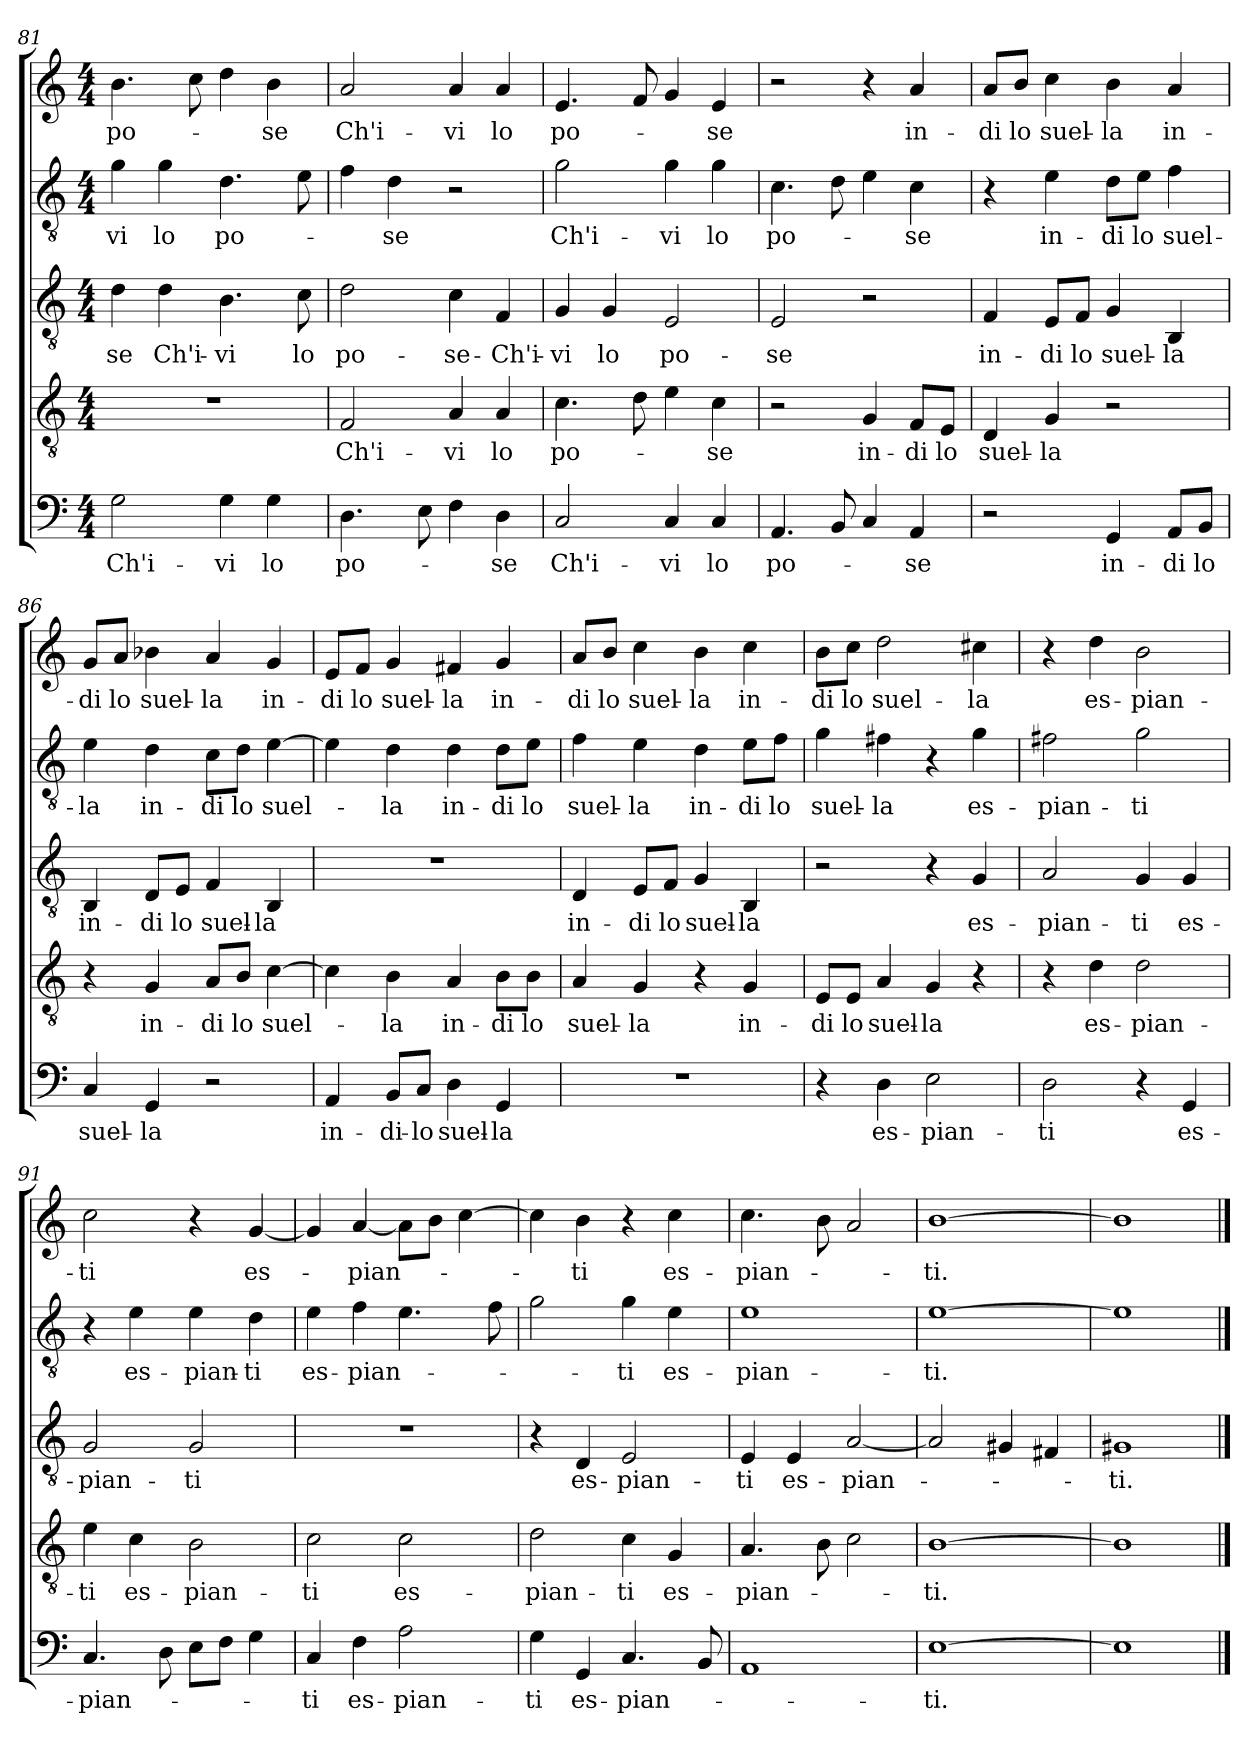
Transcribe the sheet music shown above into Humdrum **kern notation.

**kern	**text	**kern	**text	**kern	**text	**kern	**text	**kern	**text
*part5	*part5	*part4	*part4	*part3	*part3	*part2	*part2	*part1	*part1
*staff5	*staff5	*staff4	*staff4	*staff3	*staff3	*staff2	*staff2	*staff1	*staff1
*clefF4	*	*clefGv2	*	*clefGv2	*	*clefGv2	*	*clefG2	*
*k[]	*	*k[]	*	*k[]	*	*k[]	*	*k[]	*
*M4/4	*	*M4/4	*	*M4/4	*	*M4/4	*	*M4/4	*
=81	=81	=81	=81	=81	=81	=81	=81	=81	=81
2G\	Ch'i-	1r	.	4d\	se	4g\	vi	4.b\	po-
.	.	.	.	4d\	Ch'i-	4g\	lo	.	.
.	.	.	.	.	.	.	.	8cc\	.
4G\	vi	.	.	4.B\	vi	4.d\	po-	4dd\	.
4G\	lo	.	.	.	.	.	.	4b\	se
.	.	.	.	8c\	lo	8e\	.	.	.
=82	=82	=82	=82	=82	=82	=82	=82	=82	=82
4.D\	po-	2F/	Ch'i-	2d\	po-	4f\	.	2a/	Ch'i-
.	.	.	.	.	.	4d\	se	.	.
8E\	.	.	.	.	.	.	.	.	.
4F\	.	4A/	vi	4c\	se-	2r	.	4a/	vi
4D\	se	4A/	lo	4F/	Ch'i-	.	.	4a/	lo
=83	=83	=83	=83	=83	=83	=83	=83	=83	=83
2C/	Ch'i-	4.c\	po-	4G/	vi	2g\	Ch'i-	4.e/	po-
.	.	.	.	4G/	lo	.	.	.	.
.	.	8d\	.	.	.	.	.	8f/	.
4C/	vi	4e\	.	2E/	po-	4g\	vi	4g/	.
4C/	lo	4c\	se	.	.	4g\	lo	4e/	se
=84	=84	=84	=84	=84	=84	=84	=84	=84	=84
4.AA/	po-	2r	.	2E/	se	4.c\	po-	2r	.
8BB/	.	.	.	.	.	8d\	.	.	.
4C/	.	4G/	in-	2r	.	4e\	.	4r	.
4AA/	se	8F/L	di	.	.	4c\	se	4a/	in-
.	.	8E/J	lo	.	.	.	.	.	.
=85	=85	=85	=85	=85	=85	=85	=85	=85	=85
2r	.	4D/	suel-	4F/	in-	4r	.	8a/L	di
.	.	.	.	.	.	.	.	8b/J	lo
.	.	4G/	la	8E/L	di	4e\	in-	4cc\	suel-
.	.	.	.	8F/J	lo	.	.	.	.
4GG/	in-	2r	.	4G/	suel-	8d\L	di	4b\	la
.	.	.	.	.	.	8e\J	lo	.	.
8AA/L	di	.	.	4BB/	la	4f\	suel-	4a/	in-
8BB/J	lo	.	.	.	.	.	.	.	.
=86	=86	=86	=86	=86	=86	=86	=86	=86	=86
4C/	suel-	4r	.	4BB/	in-	4e\	la	8g/L	di
.	.	.	.	.	.	.	.	8a/J	lo
4GG/	la	4G/	in-	8D/L	di	4d\	in-	4b-X\	suel-
.	.	.	.	8E/J	lo	.	.	.	.
2r	.	8A/L	di	4F/	suel-	8c\L	di	4a/	la
.	.	8B/J	lo	.	.	8d\J	lo	.	.
.	.	[4c\	suel-	4BB/	la	[4e\	suel-	4g/	in-
=87	=87	=87	=87	=87	=87	=87	=87	=87	=87
4AA/	in-	4c\]	.	1r	.	4e\]	.	8e/L	di
.	.	.	.	.	.	.	.	8f/J	lo
8BB/L	di-	4B\	la	.	.	4d\	la	4g/	suel-
8C/J	lo	.	.	.	.	.	.	.	.
4D\	suel-	4A/	in-	.	.	4d\	in-	4f#X/	la
4GG/	la	8B\L	di	.	.	8d\L	di	4g/	in-
.	.	8B\J	lo	.	.	8e\J	lo	.	.
=88	=88	=88	=88	=88	=88	=88	=88	=88	=88
1r	.	4A/	suel-	4D/	in-	4f\	suel-	8a/L	di
.	.	.	.	.	.	.	.	8b/J	lo
.	.	4G/	la	8E/L	di	4e\	la	4cc\	suel-
.	.	.	.	8F/J	lo	.	.	.	.
.	.	4r	.	4G/	suel-	4d\	in-	4b\	la
.	.	4G/	in-	4BB/	la	8e\L	di	4cc\	in-
.	.	.	.	.	.	8f\J	lo	.	.
=89	=89	=89	=89	=89	=89	=89	=89	=89	=89
4r	.	8E/L	di	2r	.	4g\	suel-	8b\L	di
.	.	8E/J	lo	.	.	.	.	8cc\J	lo
4D\	es-	4A/	suel-	.	.	4f#X\	la	2dd\	suel-
2E\	pian-	4G/	la	4r	.	4r	.	.	.
.	.	4r	.	4G/	es-	4g\	es-	4cc#X\	la
=90	=90	=90	=90	=90	=90	=90	=90	=90	=90
2D\	ti	4r	.	2A/	pian-	2f#X\	pian-	4r	.
.	.	4d\	es-	.	.	.	.	4dd\	es-
4r	.	2d\	pian-	4G/	ti	2g\	ti	2b\	pian-
4GG/	es-	.	.	4G/	es-	.	.	.	.
=91	=91	=91	=91	=91	=91	=91	=91	=91	=91
4.C/	pian-	4e\	ti	2G/	pian-	4r	.	2cc\	ti
.	.	4c\	es-	.	.	4e\	es-	.	.
8D\	.	.	.	.	.	.	.	.	.
8E\L	.	2B\	pian-	2G/	ti	4e\	pian-	4r	.
8F\J	.	.	.	.	.	.	.	.	.
4G\	.	.	.	.	.	4d\	ti	[4g/	es-
=92	=92	=92	=92	=92	=92	=92	=92	=92	=92
4C/	ti	2c\	ti	1r	.	4e\	es-	4g/]	.
4F\	es-	.	.	.	.	4f\	pian-	[4a/	pian-
2A\	pian-	2c\	es-	.	.	4.e\	.	8a\L]	.
.	.	.	.	.	.	.	.	8b\J	.
.	.	.	.	.	.	.	.	[4cc\	.
.	.	.	.	.	.	8f\	.	.	.
=93	=93	=93	=93	=93	=93	=93	=93	=93	=93
4G\	ti	2d\	pian-	4r	.	2g\	.	4cc\]	.
4GG/	es-	.	.	4D/	es-	.	.	4b\	ti
4.C/	pian-	4c\	ti	2E/	pian-	4g\	ti	4r	.
.	.	4G/	es-	.	.	4e\	es-	4cc\	es-
8BB/	.	.	.	.	.	.	.	.	.
=94	=94	=94	=94	=94	=94	=94	=94	=94	=94
1AA/	.	4.A/	pian-	4E/	ti	1e\	pian-	4.cc\	pian-
.	.	.	.	4E/	es-	.	.	.	.
.	.	8B\	.	.	.	.	.	8b\	.
.	.	2c\	.	[2A/	pian-	.	.	2a/	.
=95	=95	=95	=95	=95	=95	=95	=95	=95	=95
[1E\	ti.	[1B\	ti.	2A/]	.	[1e\	ti.	[1b\	ti.
.	.	.	.	4G#X/	.	.	.	.	.
.	.	.	.	4F#X/	.	.	.	.	.
=96	=96	=96	=96	=96	=96	=96	=96	=96	=96
1E\]	.	1B\]	.	1G#X/	ti.	1e\]	.	1b\]	.
==	==	==	==	==	==	==	==	==	==
*-	*-	*-	*-	*-	*-	*-	*-	*-	*-
